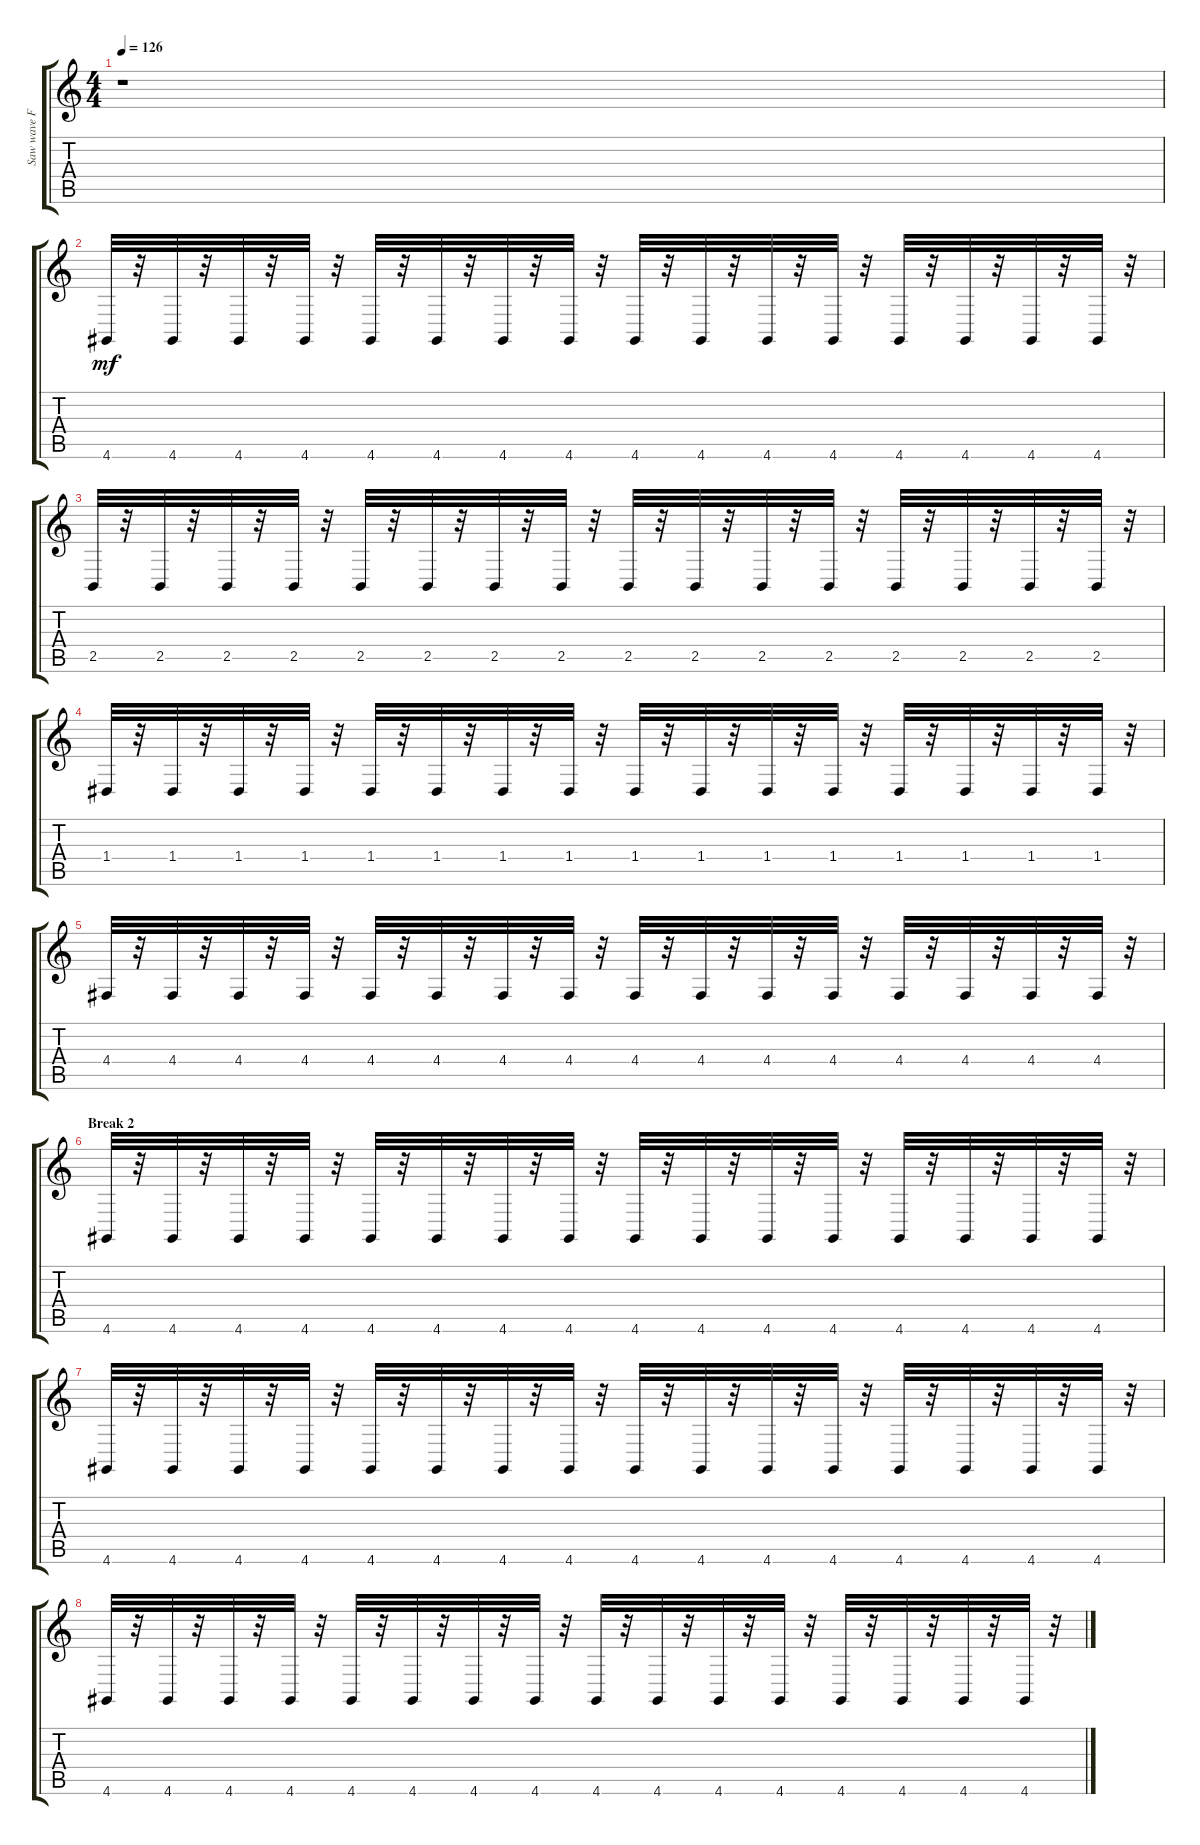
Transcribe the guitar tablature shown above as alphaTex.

\track ("Saw wave FX" "Saw wave F") {instrument lead2sawtooth}
\staff {score tabs}
\tuning (E4 B3 G3 D3 A2 E2) {hide}
\ts (4 4)
\tempo 126
\clef g2
\ks c
r.1{dy mf} |
4.6.32 r.32 4.6.32 r.32 4.6.32 r.32 4.6.32 r.32 4.6.32 r.32 4.6.32 r.32 4.6.32 r.32 4.6.32 r.32 4.6.32 r.32 4.6.32 r.32 4.6.32 r.32 4.6.32 r.32 4.6.32 r.32 4.6.32 r.32 4.6.32 r.32 4.6.32 r.32 |
2.5.32 r.32 2.5.32 r.32 2.5.32 r.32 2.5.32 r.32 2.5.32 r.32 2.5.32 r.32 2.5.32 r.32 2.5.32 r.32 2.5.32 r.32 2.5.32 r.32 2.5.32 r.32 2.5.32 r.32 2.5.32 r.32 2.5.32 r.32 2.5.32 r.32 2.5.32 r.32 |
1.4.32 r.32 1.4.32 r.32 1.4.32 r.32 1.4.32 r.32 1.4.32 r.32 1.4.32 r.32 1.4.32 r.32 1.4.32 r.32 1.4.32 r.32 1.4.32 r.32 1.4.32 r.32 1.4.32 r.32 1.4.32 r.32 1.4.32 r.32 1.4.32 r.32 1.4.32 r.32 |
4.4.32 r.32 4.4.32 r.32 4.4.32 r.32 4.4.32 r.32 4.4.32 r.32 4.4.32 r.32 4.4.32 r.32 4.4.32 r.32 4.4.32 r.32 4.4.32 r.32 4.4.32 r.32 4.4.32 r.32 4.4.32 r.32 4.4.32 r.32 4.4.32 r.32 4.4.32 r.32 |
\section ("" "Break 2")
4.6.32 r.32 4.6.32 r.32 4.6.32 r.32 4.6.32 r.32 4.6.32 r.32 4.6.32 r.32 4.6.32 r.32 4.6.32 r.32 4.6.32 r.32 4.6.32 r.32 4.6.32 r.32 4.6.32 r.32 4.6.32 r.32 4.6.32 r.32 4.6.32 r.32 4.6.32 r.32 |
4.6.32 r.32 4.6.32 r.32 4.6.32 r.32 4.6.32 r.32 4.6.32 r.32 4.6.32 r.32 4.6.32 r.32 4.6.32 r.32 4.6.32 r.32 4.6.32 r.32 4.6.32 r.32 4.6.32 r.32 4.6.32 r.32 4.6.32 r.32 4.6.32 r.32 4.6.32 r.32 |
4.6.32 r.32 4.6.32 r.32 4.6.32 r.32 4.6.32 r.32 4.6.32 r.32 4.6.32 r.32 4.6.32 r.32 4.6.32 r.32 4.6.32 r.32 4.6.32 r.32 4.6.32 r.32 4.6.32 r.32 4.6.32 r.32 4.6.32 r.32 4.6.32 r.32 4.6.32 r.32
